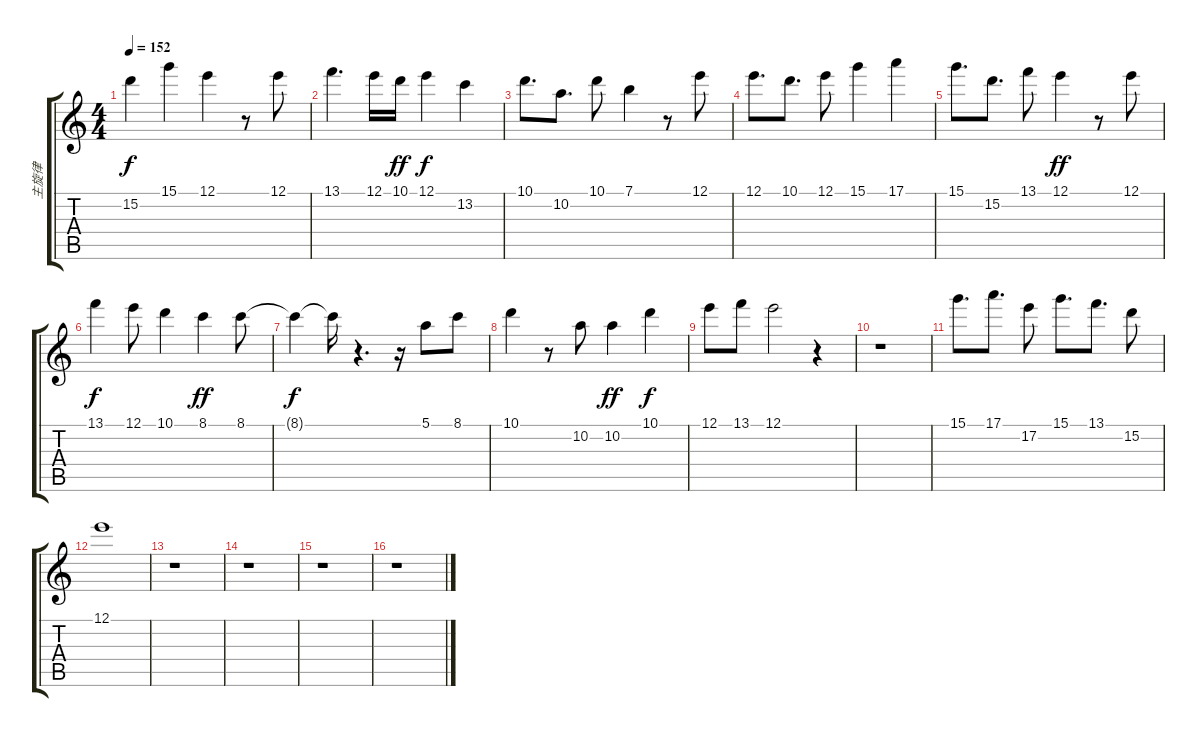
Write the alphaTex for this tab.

\track ("主旋律" "主旋律") {instrument synthbass2}
\staff {score tabs}
\tuning (E4 B3 G3 D3 A2 E2) {hide}
\ts (4 4)
\tempo 152
\clef g2
\ks c
15.2.4{dy f} 15.1.4 12.1.4 r.8 12.1.8 |
13.1.4{d} 12.1.16 10.1.16{dy ff} 12.1.4{dy f} 13.2.4 |
10.1.8{d} 10.2.8{d} 10.1.8 7.1.4 r.8 12.1.8 |
12.1.8{d} 10.1.8{d} 12.1.8 15.1.4 17.1.4 |
15.1.8{d} 15.2.8{d} 13.1.8 12.1.4{dy ff} r.8 12.1.8 |
13.1.4{dy f} 12.1.8 10.1.4 8.1.4{dy ff} 8.1.8 |
8.1{t}.4{dy f} 8.1{t}.16 r.4{d} r.16 5.1.8 8.1.8 |
10.1.4 r.8 10.2.8 10.2.4{dy ff} 10.1.4{dy f} |
12.1.8 13.1.8 12.1.2 r.4 |
r.1 |
15.1.8{d} 17.1.8{d} 17.2.8 15.1.8{d} 13.1.8{d} 15.2.8 |
12.1.1 |
r.1 |
r.1 |
r.1 |
r.1
